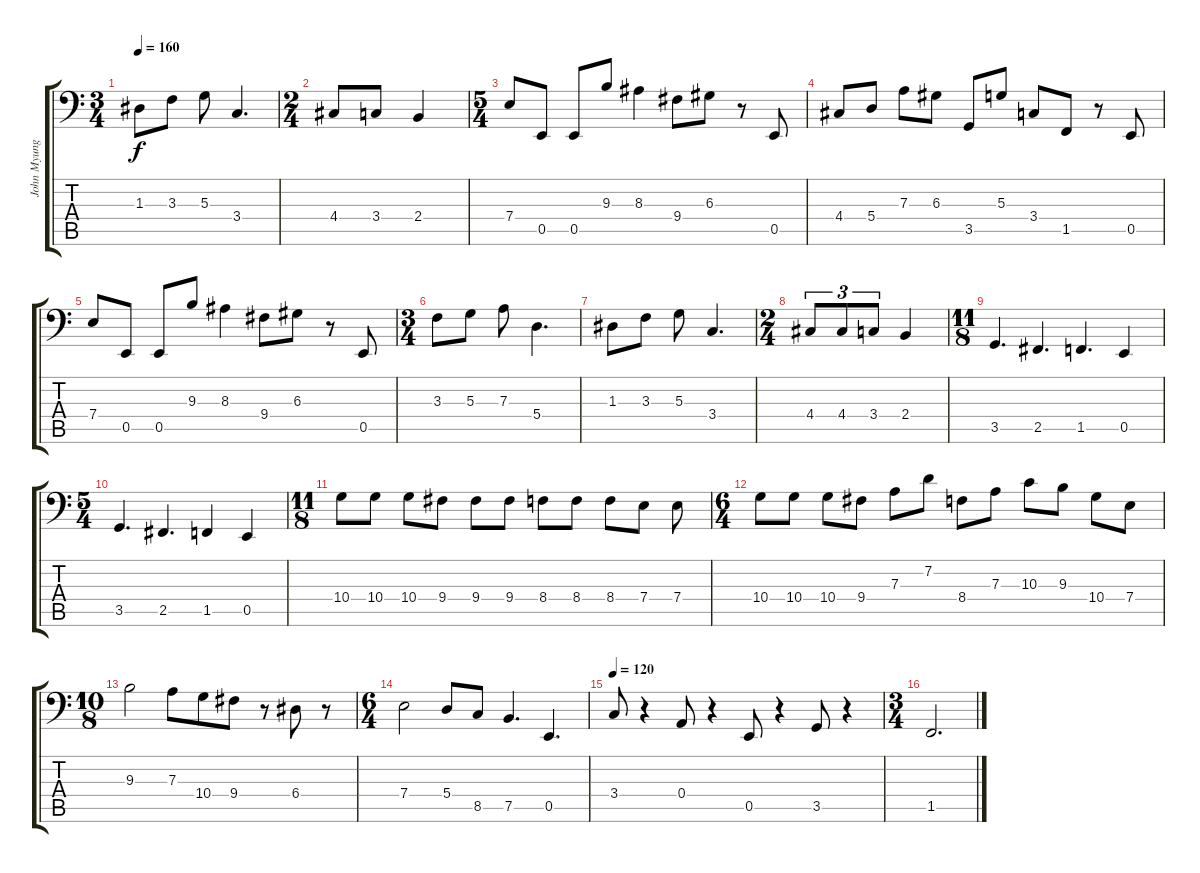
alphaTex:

\track ("John Myung Bass" "John Myung") {instrument electricbasspick}
\staff {score tabs}
\tuning (C3 G2 D2 A1 E1 B0) {hide}
\ts (3 4)
\tempo 160
\clef f4
\ks c
1.3.8{dy f} 3.3.8 5.3.8 3.4.4{d} |
\ts (2 4)
4.4.8 3.4.8 2.4.4 |
\ts (5 4)
7.4.8 0.5.8 0.5.8 9.3.8 8.3.4 9.4.8 6.3.8 r.8 0.5.8 |
4.4.8 5.4.8 7.3.8 6.3.8 3.5.8 5.3.8 3.4.8 1.5.8 r.8 0.5.8 |
7.4.8 0.5.8 0.5.8 9.3.8 8.3.4 9.4.8 6.3.8 r.8 0.5.8 |
\ts (3 4)
3.3.8 5.3.8 7.3.8 5.4.4{d} |
1.3.8 3.3.8 5.3.8 3.4.4{d} |
\ts (2 4)
4.4.8{tu (3 2)} 4.4.8{tu (3 2)} 3.4.8{tu (3 2)} 2.4.4 |
\ts (11 8)
3.5.4{d volume 10} 2.5.4{d} 1.5.4{d} 0.5.4 |
\ts (5 4)
3.5.4{d} 2.5.4{d} 1.5.4 0.5.4 |
\ts (11 8)
10.4.8 10.4.8 10.4.8 9.4.8 9.4.8 9.4.8 8.4.8 8.4.8 8.4.8 7.4.8 7.4.8 |
\ts (6 4)
10.4.8 10.4.8 10.4.8 9.4.8 7.3.8 7.2.8 8.4.8 7.3.8 10.3.8 9.3.8 10.4.8 7.4.8 |
\ts (10 8)
9.3.2 7.3.8 10.4.8 9.4.8 r.8 6.4.8 r.8 |
\ts (6 4)
7.4.2 5.4.8 8.5.8 7.5.4{d} 0.5.4{d} |
\tempo 120
3.4.8 r.4 0.4.8 r.4 0.5.8 r.4 3.5.8 r.4 |
\ts (3 4)
1.5.2{d}
